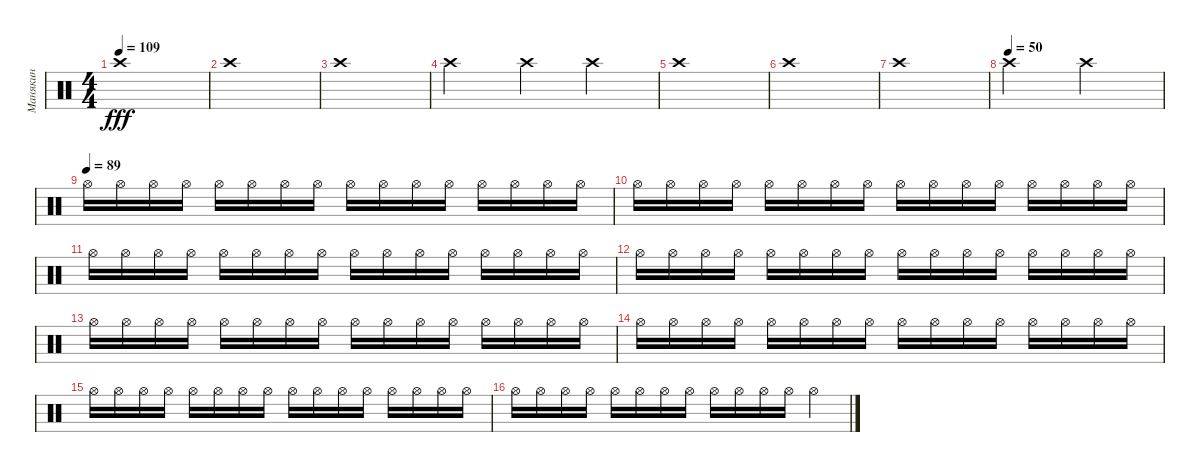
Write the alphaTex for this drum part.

\track ("Манякин" "Манякин") {instrument percussion}
\staff {score}
\articulation defaults
\ts (4 4)
\tempo 109
\tempo 60
\tempo 109
\clef neutral
\ks c "Crash high (hit)".1{dy fff}
|
"Crash high (hit)".1 |
"Crash high (hit)".1 |
"Crash high (hit)".2 "Crash high (hit)".4 "Crash high (hit)".4 |
"Crash high (hit)".1 |
"Crash high (hit)".1 |
"Crash high (hit)".1 |
\tempo (50)
"Crash high (hit)".2 "Crash high (hit)".2 |
\tempo (89)
"Hi-Hat (open)".16 "Hi-Hat (open)".16 "Hi-Hat (open)".16 "Hi-Hat (open)".16 "Hi-Hat (open)".16 "Hi-Hat (open)".16 "Hi-Hat (open)".16 "Hi-Hat (open)".16 "Hi-Hat (open)".16 "Hi-Hat (open)".16 "Hi-Hat (open)".16 "Hi-Hat (open)".16 "Hi-Hat (open)".16 "Hi-Hat (open)".16 "Hi-Hat (open)".16 "Hi-Hat (open)".16 |
"Hi-Hat (open)".16 "Hi-Hat (open)".16 "Hi-Hat (open)".16 "Hi-Hat (open)".16 "Hi-Hat (open)".16 "Hi-Hat (open)".16 "Hi-Hat (open)".16 "Hi-Hat (open)".16 "Hi-Hat (open)".16 "Hi-Hat (open)".16 "Hi-Hat (open)".16 "Hi-Hat (open)".16 "Hi-Hat (open)".16 "Hi-Hat (open)".16 "Hi-Hat (open)".16 "Hi-Hat (open)".16 |
"Hi-Hat (open)".16 "Hi-Hat (open)".16 "Hi-Hat (open)".16 "Hi-Hat (open)".16 "Hi-Hat (open)".16 "Hi-Hat (open)".16 "Hi-Hat (open)".16 "Hi-Hat (open)".16 "Hi-Hat (open)".16 "Hi-Hat (open)".16 "Hi-Hat (open)".16 "Hi-Hat (open)".16 "Hi-Hat (open)".16 "Hi-Hat (open)".16 "Hi-Hat (open)".16 "Hi-Hat (open)".16 |
"Hi-Hat (open)".16 "Hi-Hat (open)".16 "Hi-Hat (open)".16 "Hi-Hat (open)".16 "Hi-Hat (open)".16 "Hi-Hat (open)".16 "Hi-Hat (open)".16 "Hi-Hat (open)".16 "Hi-Hat (open)".16 "Hi-Hat (open)".16 "Hi-Hat (open)".16 "Hi-Hat (open)".16 "Hi-Hat (open)".16 "Hi-Hat (open)".16 "Hi-Hat (open)".16 "Hi-Hat (open)".16 |
"Hi-Hat (open)".16 "Hi-Hat (open)".16 "Hi-Hat (open)".16 "Hi-Hat (open)".16 "Hi-Hat (open)".16 "Hi-Hat (open)".16 "Hi-Hat (open)".16 "Hi-Hat (open)".16 "Hi-Hat (open)".16 "Hi-Hat (open)".16 "Hi-Hat (open)".16 "Hi-Hat (open)".16 "Hi-Hat (open)".16 "Hi-Hat (open)".16 "Hi-Hat (open)".16 "Hi-Hat (open)".16 |
"Hi-Hat (open)".16 "Hi-Hat (open)".16 "Hi-Hat (open)".16 "Hi-Hat (open)".16 "Hi-Hat (open)".16 "Hi-Hat (open)".16 "Hi-Hat (open)".16 "Hi-Hat (open)".16 "Hi-Hat (open)".16 "Hi-Hat (open)".16 "Hi-Hat (open)".16 "Hi-Hat (open)".16 "Hi-Hat (open)".16 "Hi-Hat (open)".16 "Hi-Hat (open)".16 "Hi-Hat (open)".16 |
"Hi-Hat (open)".16 "Hi-Hat (open)".16 "Hi-Hat (open)".16 "Hi-Hat (open)".16 "Hi-Hat (open)".16 "Hi-Hat (open)".16 "Hi-Hat (open)".16 "Hi-Hat (open)".16 "Hi-Hat (open)".16 "Hi-Hat (open)".16 "Hi-Hat (open)".16 "Hi-Hat (open)".16 "Hi-Hat (open)".16 "Hi-Hat (open)".16 "Hi-Hat (open)".16 "Hi-Hat (open)".16 |
"Hi-Hat (open)".16 "Hi-Hat (open)".16 "Hi-Hat (open)".16 "Hi-Hat (open)".16 "Hi-Hat (open)".16 "Hi-Hat (open)".16 "Hi-Hat (open)".16 "Hi-Hat (open)".16 "Hi-Hat (open)".16 "Hi-Hat (open)".16 "Hi-Hat (open)".16 "Hi-Hat (open)".16 "Hi-Hat (open)".4
